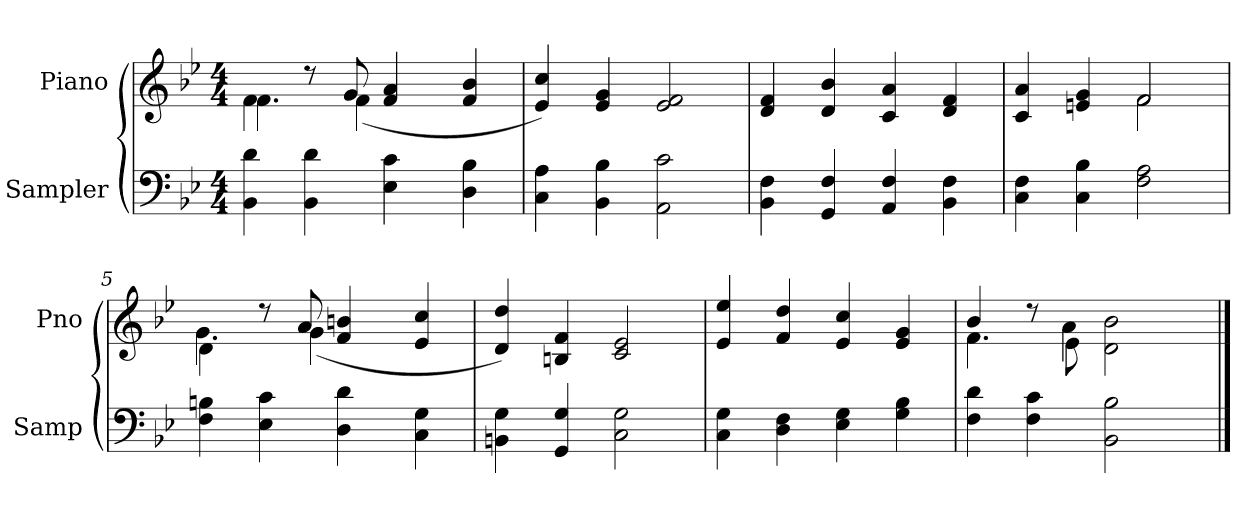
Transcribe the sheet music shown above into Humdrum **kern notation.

**kern	**kern
*part2	*part1
*staff2	*staff1
*I"Sampler	*I"Piano
*I'Samp	*I'Pno
*clefF4	*clefG2
*k[b-e-]	*k[b-e-]
*B-:	*B-:
*M4/4	*M4/4
=1	=1
*	*^
4BB- 4d	4f\	4.f
4BB- 4d	8r	.
.	8g/	(4f
4E- 4c	4f 4a	.
.	.	4.ryy
4D 4B-	4f 4b-	.
*	*v	*v
=2	=2
4C 4A	4e- 4cc)
4BB- 4B-	4e- 4g
2AA 2c	2e- 2f
=3	=3
4BB- 4F	4d 4f
4GG 4F	4d 4b-
4AA 4F	4c 4a
4BB- 4F	4d 4f
=4	=4
*	*^
4C 4F	4c 4a	2ryy
4C 4B-	4en 4g	.
2F 2A	2f/	2f
=5	=5	=5
4F 4Bn	4d\	4.g
4E- 4c	8r	.
.	8a/	(4g
4D 4d	4f 4bn	.
.	.	4.ryy
4C 4G	4e- 4cc	.
*	*v	*v
=6	=6
4BBn 4G	4d 4dd)
4GG 4G	4Bn 4f
2C 2G	2c 2e-
=7	=7
4C 4G	4e- 4ee-
4D 4F	4f 4dd
4E- 4G	4e- 4cc
4G 4B-	4e- 4g
=8	=8
*	*^
4F 4d	4b-/	4.f
4F 4c	8r	.
.	8e-\	4a
2BB- 2B-	2d\ 2b-\	.
.	.	4.ryy
*	*v	*v
==	==
*-	*-
